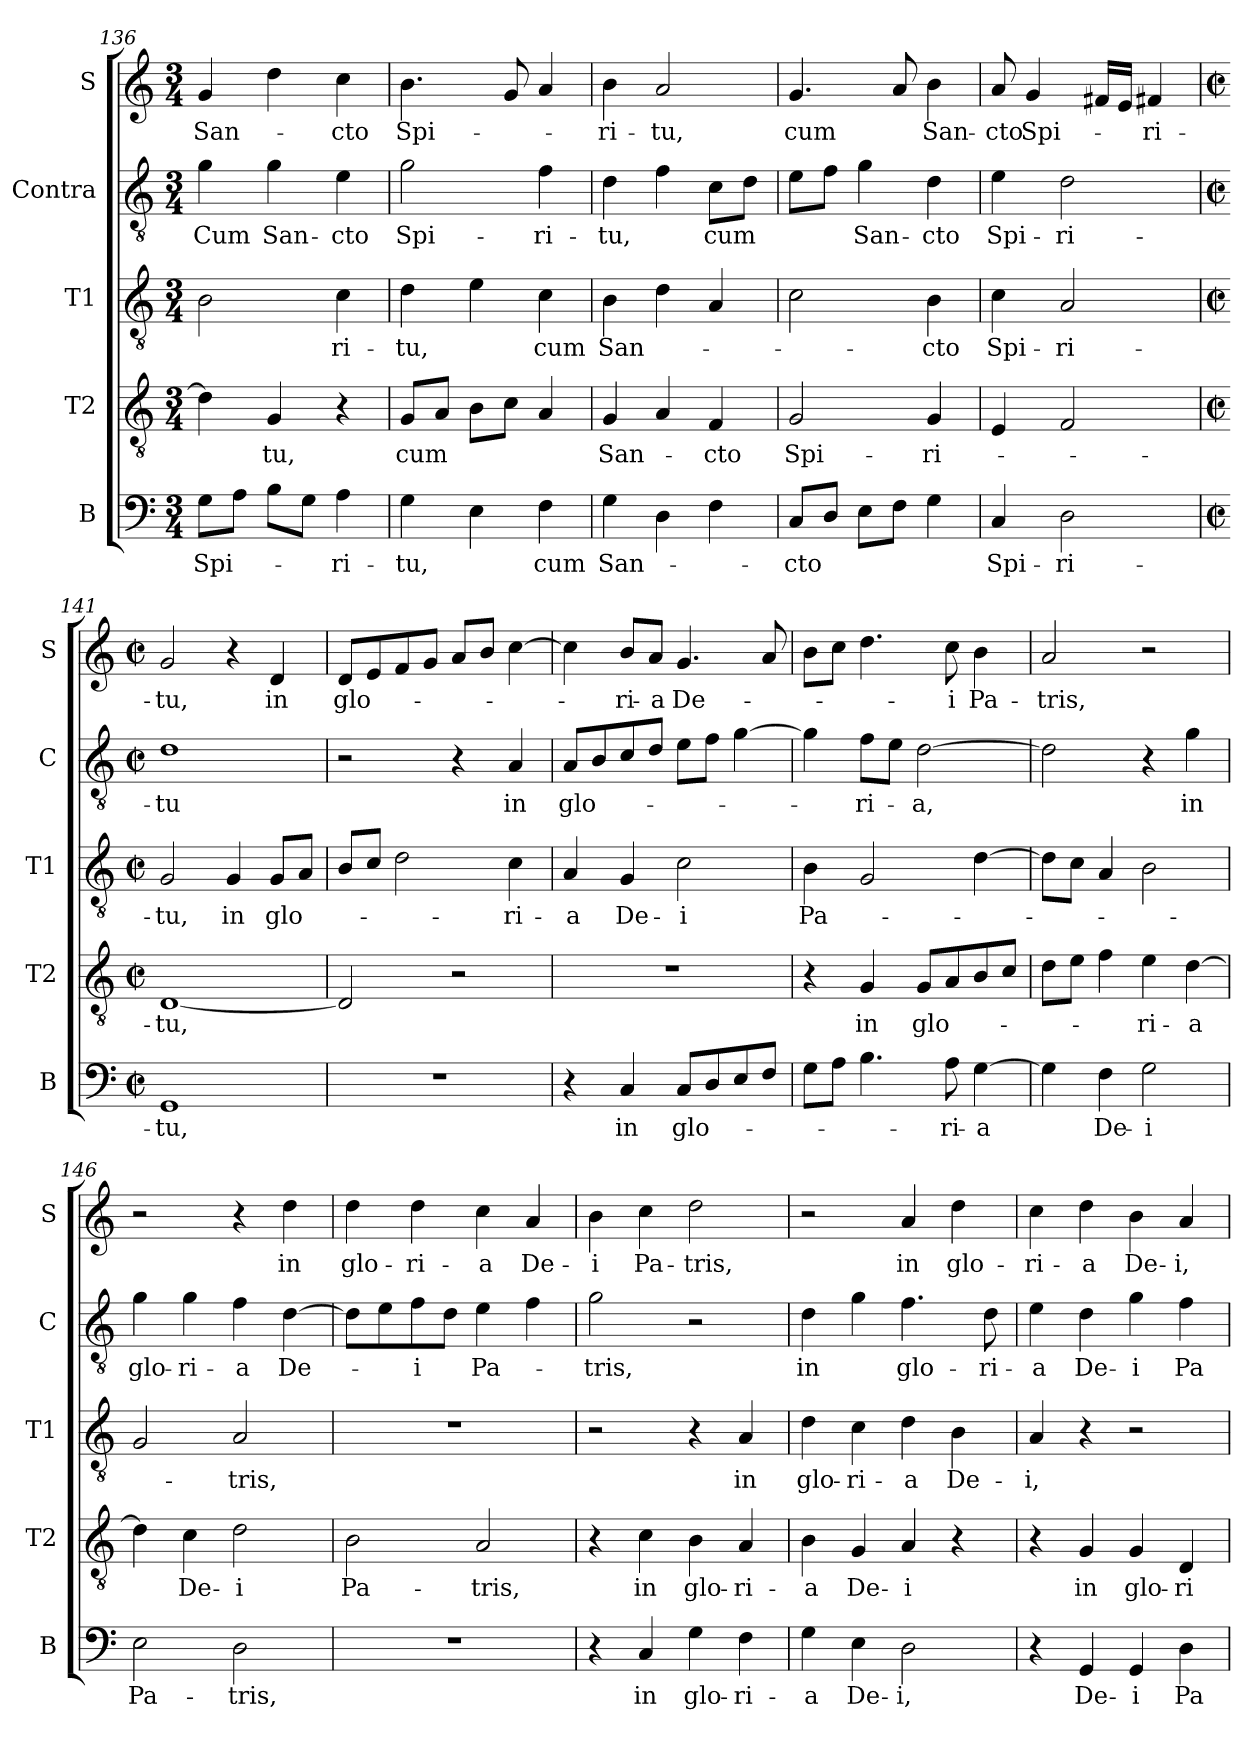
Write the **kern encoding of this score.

**kern	**text	**kern	**text	**kern	**text	**kern	**text	**kern	**text
*part5	*part5	*part4	*part4	*part3	*part3	*part2	*part2	*part1	*part1
*staff5	*staff5	*staff4	*staff4	*staff3	*staff3	*staff2	*staff2	*staff1	*staff1
*I"B	*	*I"T2	*	*I"T1	*	*I"Contra	*	*I"S	*
*I'B	*	*I'T2	*	*I'T1	*	*I'C	*	*I'S	*
*clefF4	*	*clefGv2	*	*clefGv2	*	*clefGv2	*	*clefG2	*
*k[]	*	*k[]	*	*k[]	*	*k[]	*	*k[]	*
*M3/4	*	*M3/4	*	*M3/4	*	*M3/4	*	*M3/4	*
=136	=136	=136	=136	=136	=136	=136	=136	=136	=136
8G\L	Spi-	4d\]	.	2B\	.	4g\	Cum	4g/	San-
8A\J	.	.	.	.	.	.	.	.	.
8B\L	.	4G/	-tu,	.	.	4g\	San-	4dd\	.
8G\J	.	.	.	.	.	.	.	.	.
4A\	-ri-	4r	.	4c\	-ri-	4e\	-cto	4cc\	-cto
=137	=137	=137	=137	=137	=137	=137	=137	=137	=137
4G\	-tu,	8G/L	cum	4d\	-tu,	2g\	Spi-	4.b\	Spi-
.	.	8A/J	.	.	.	.	.	.	.
4E\	.	8B\L	.	4e\	.	.	.	.	.
.	.	8c\J	.	.	.	.	.	8g/	.
4F\	cum	4A/	.	4c\	cum	4f\	-ri-	4a/	.
=138	=138	=138	=138	=138	=138	=138	=138	=138	=138
4G\	San-	4G/	San-	4B\	San-	4d\	-tu,	4b\	-ri-
4D\	.	4A/	.	4d\	.	4f\	.	2a/	-tu,
4F\	.	4F/	-cto	4A/	.	8c\L	cum	.	.
.	.	.	.	.	.	8d\J	.	.	.
=139	=139	=139	=139	=139	=139	=139	=139	=139	=139
8C/L	-cto	2G/	Spi-	2c\	.	8e\L	.	4.g/	cum
8D/J	.	.	.	.	.	8f\J	.	.	.
8E\L	.	.	.	.	.	4g\	San-	.	.
8F\J	.	.	.	.	.	.	.	8a/	.
4G\	.	4G/	-ri-	4B\	-cto	4d\	-cto	4b\	San-
=140	=140	=140	=140	=140	=140	=140	=140	=140	=140
4C/	Spi-	4E/	.	4c\	Spi-	4e\	Spi-	8a/	-cto
.	.	.	.	.	.	.	.	4g/	Spi-
2D\	-ri-	2F/	.	2A/	-ri-	2d\	-ri-	.	.
.	.	.	.	.	.	.	.	16f#X/LL	.
.	.	.	.	.	.	.	.	16e/JJ	.
.	.	.	.	.	.	.	.	4f#X/	-ri-
=141	=141	=141	=141	=141	=141	=141	=141	=141	=141
*M2/2	*	*M2/2	*	*M2/2	*	*M2/2	*	*M2/2	*
*met(c|)	*	*met(c|)	*	*met(c|)	*	*met(c|)	*	*met(c|)	*
1GG	-tu,	[1D	-tu,	2G/	-tu,	1d	-tu	2g/	-tu,
.	.	.	.	4G/	in	.	.	4r	.
.	.	.	.	8G/L	glo-	.	.	4d/	in
.	.	.	.	8A/J	.	.	.	.	.
=142	=142	=142	=142	=142	=142	=142	=142	=142	=142
1r	.	2D/]	.	8B/L	.	2r	.	8d/L	glo-
.	.	.	.	8c/J	.	.	.	8e/	.
.	.	.	.	2d\	.	.	.	8f/	.
.	.	.	.	.	.	.	.	8g/J	.
.	.	2r	.	.	.	4r	.	8a/L	.
.	.	.	.	.	.	.	.	8b/J	.
.	.	.	.	4c\	-ri-	4A/	in	[4cc\	.
=143	=143	=143	=143	=143	=143	=143	=143	=143	=143
4r	.	1r	.	4A/	-a	8A/L	glo-	4cc\]	.
.	.	.	.	.	.	8B/	.	.	.
4C/	in	.	.	4G/	De-	8c/	.	8b/L	-ri-
.	.	.	.	.	.	8d/J	.	8a/J	-a
8C/L	glo-	.	.	2c\	-i	8e\L	.	4.g/	De-
8D/	.	.	.	.	.	8f\J	.	.	.
8E/	.	.	.	.	.	[4g\	.	.	.
8F/J	.	.	.	.	.	.	.	8a/	.
=144	=144	=144	=144	=144	=144	=144	=144	=144	=144
8G\L	.	4r	.	4B\	Pa-	4g\]	.	8b\L	.
8A\J	.	.	.	.	.	.	.	8cc\J	.
4.B\	.	4G/	in	2G/	.	8f\L	-ri-	4.dd\	.
.	.	.	.	.	.	8e\J	.	.	.
.	.	8G/L	glo-	.	.	[2d\	-a,	.	.
8A\	-ri-	8A/	.	.	.	.	.	8cc\	-i
[4G\	-a	8B/	.	[4d\	.	.	.	4b\	Pa-
.	.	8c/J	.	.	.	.	.	.	.
=145	=145	=145	=145	=145	=145	=145	=145	=145	=145
4G\]	.	8d\L	.	8d\L]	.	2d\]	.	2a/	-tris,
.	.	8e\J	.	8c\J	.	.	.	.	.
4F\	De-	4f\	.	4A/	.	.	.	.	.
2G\	-i	4e\	-ri-	2B\	.	4r	.	2r	.
.	.	[4d\	-a	.	.	4g\	in	.	.
=146	=146	=146	=146	=146	=146	=146	=146	=146	=146
2E\	Pa-	4d\]	.	2G/	.	4g\	glo-	2r	.
.	.	4c\	De-	.	.	4g\	-ri-	.	.
2D\	-tris,	2d\	-i	2A/	-tris,	4f\	-a	4r	.
.	.	.	.	.	.	[4d\	De-	4dd\	in
=147	=147	=147	=147	=147	=147	=147	=147	=147	=147
1r	.	2B\	Pa-	1r	.	8d\L]	.	4dd\	glo-
.	.	.	.	.	.	8e\	.	.	.
.	.	.	.	.	.	8f\	i	4dd\	-ri-
.	.	.	.	.	.	8d\J	.	.	.
.	.	2A/	-tris,	.	.	4e\	Pa-	4cc\	-a
.	.	.	.	.	.	4f\	.	4a/	De-
=148	=148	=148	=148	=148	=148	=148	=148	=148	=148
4r	.	4r	.	2r	.	2g\	-tris,	4b\	-i
4C/	in	4c\	in	.	.	.	.	4cc\	Pa-
4G\	glo-	4B\	glo-	4r	.	2r	.	2dd\	-tris,
4F\	-ri-	4A/	-ri-	4A/	in	.	.	.	.
=149	=149	=149	=149	=149	=149	=149	=149	=149	=149
4G\	-a	4B\	-a	4d\	glo-	4d\	in	2r	.
4E\	De-	4G/	De-	4c\	-ri-	4g\	.	.	.
2D\	-i,	4A/	-i	4d\	-a	4.f\	glo-	4a/	in
.	.	4r	.	4B\	De-	.	.	4dd\	glo-
.	.	.	.	.	.	8d\	-ri-	.	.
=150	=150	=150	=150	=150	=150	=150	=150	=150	=150
4r	.	4r	.	4A/	-i,	4e\	-a	4cc\	-ri-
4GG/	De-	4G/	in	4r	.	4d\	De-	4dd\	-a
4GG/	-i	4G/	glo-	2r	.	4g\	-i	4b\	De-
4D\	Pa-	4D/	-ri-	.	.	4f\	Pa-	4a/	-i,
=	=	=	=	=	=	=	=	=	=
*-	*-	*-	*-	*-	*-	*-	*-	*-	*-
